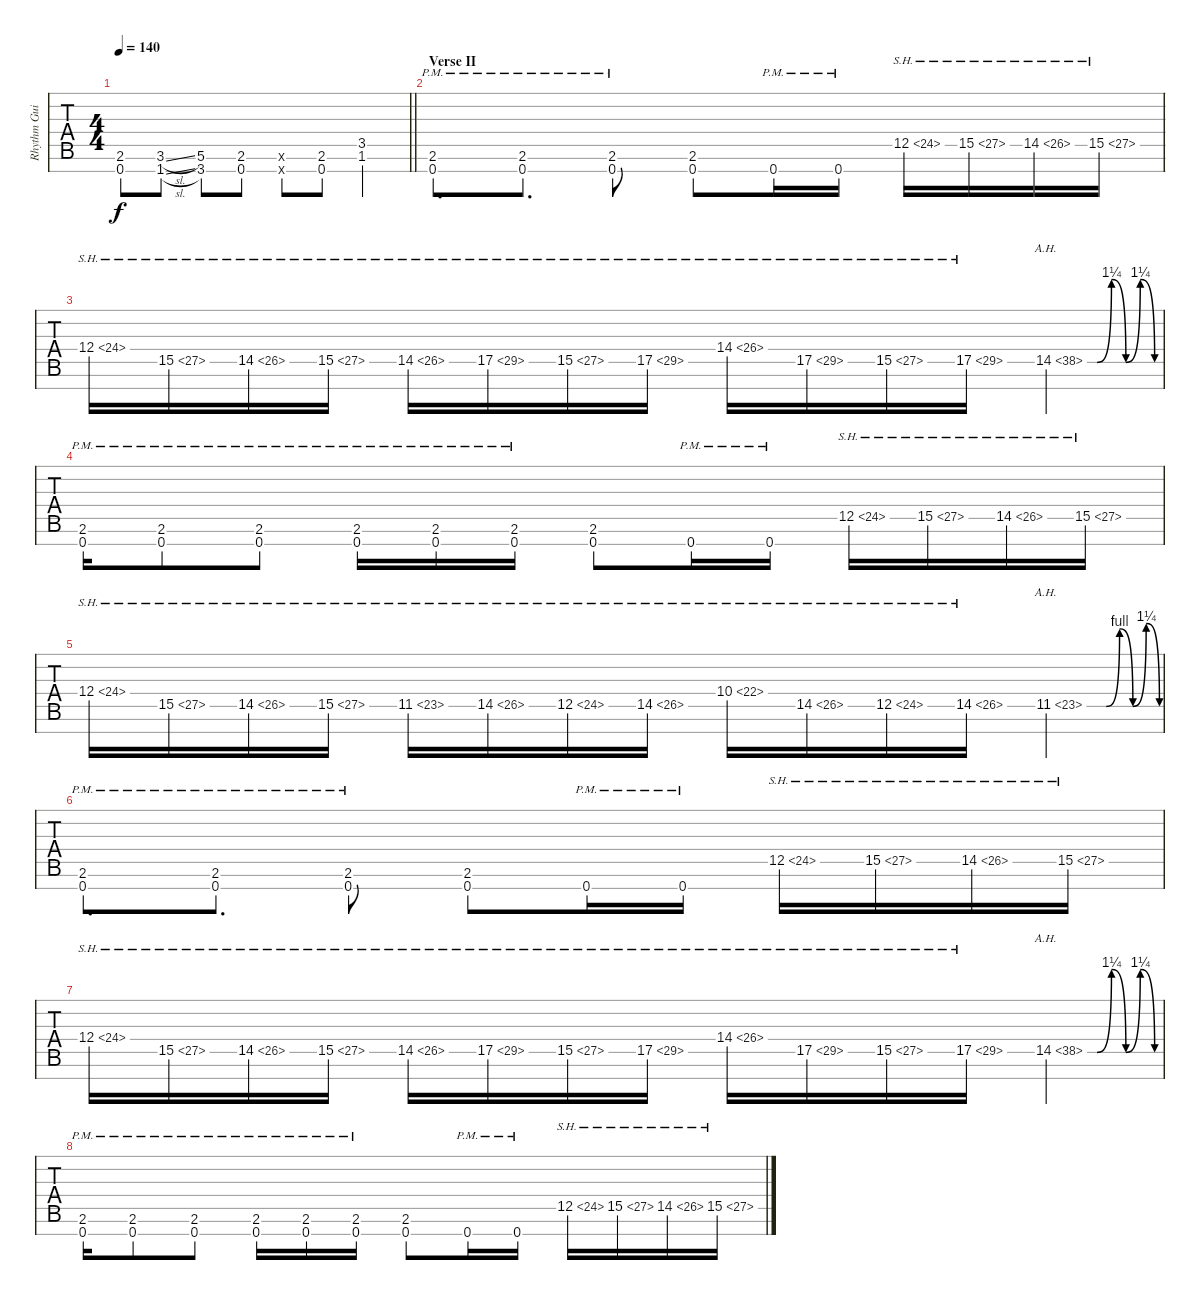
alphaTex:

\track ("Rhythm Guitar" "Rhythm Gui") {instrument distortionguitar}
\staff {tabs}
\tuning (Eb4 Bb3 Gb3 Db3 Ab2 Eb2 Bb1) {hide}
\ts (4 4)
\tempo 140
\clef f4
\barLineRight lightlight
\ks c
(2.6 0.7).8{dy f} (3.6{sl} 1.7{sl}).8 (5.6 3.7).8 (2.6 0.7).8 (2.6{x} 0.7{x}).8 (2.6 0.7).8 (3.5 1.6).4 |
\section ("" "Verse II")
(2.6{pm} 0.7{pm}).8{d} (2.6{pm} 0.7{pm}).8{d} (2.6{pm} 0.7{pm}).8 (2.6 0.7).8 0.7{pm}.16 0.7{pm}.16 12.5{sh 12}.16 15.5{sh 12}.16 14.5{sh 12}.16 15.5{sh 12}.16 |
12.4{sh 12}.16 15.5{sh 12}.16 14.5{sh 12}.16 15.5{sh 12}.16 14.5{sh 12}.16 17.5{sh 12}.16 15.5{sh 12}.16 17.5{sh 12}.16 14.4{sh 12}.16 17.5{sh 12}.16 15.5{sh 12}.16 17.5{sh 12}.16 14.5{be (custom 0 0 8 0 20 5 32 0 44 5 56 0 60 0) ah 24}.4 |
(2.6{pm} 0.7{pm}).16 (2.6{pm} 0.7{pm}).8 (2.6{pm} 0.7{pm}).8 (2.6{pm} 0.7{pm}).16 (2.6{pm} 0.7{pm}).16 (2.6{pm} 0.7{pm}).16 (2.6 0.7).8 0.7{pm}.16 0.7{pm}.16 12.5{sh 12}.16 15.5{sh 12}.16 14.5{sh 12}.16 15.5{sh 12}.16 |
12.4{sh 12}.16 15.5{sh 12}.16 14.5{sh 12}.16 15.5{sh 12}.16 11.5{sh 12}.16 14.5{sh 12}.16 12.5{sh 12}.16 14.5{sh 12}.16 10.4{sh 12}.16 14.5{sh 12}.16 12.5{sh 12}.16 14.5{sh 12}.16 11.5{be (custom 0 0 16 0 27 4 38 0 49 5 60 0) ah 12}.4 |
(2.6{pm} 0.7{pm}).8{d} (2.6{pm} 0.7{pm}).8{d} (2.6{pm} 0.7{pm}).8 (2.6 0.7).8 0.7{pm}.16 0.7{pm}.16 12.5{sh 12}.16 15.5{sh 12}.16 14.5{sh 12}.16 15.5{sh 12}.16 |
12.4{sh 12}.16 15.5{sh 12}.16 14.5{sh 12}.16 15.5{sh 12}.16 14.5{sh 12}.16 17.5{sh 12}.16 15.5{sh 12}.16 17.5{sh 12}.16 14.4{sh 12}.16 17.5{sh 12}.16 15.5{sh 12}.16 17.5{sh 12}.16 14.5{be (custom 0 0 8 0 20 5 32 0 44 5 56 0 60 0) ah 24}.4 |
(2.6{pm} 0.7{pm}).16 (2.6{pm} 0.7{pm}).8 (2.6{pm} 0.7{pm}).8 (2.6{pm} 0.7{pm}).16 (2.6{pm} 0.7{pm}).16 (2.6{pm} 0.7{pm}).16 (2.6 0.7).8 0.7{pm}.16 0.7{pm}.16 12.5{sh 12}.16 15.5{sh 12}.16 14.5{sh 12}.16 15.5{sh 12}.16
